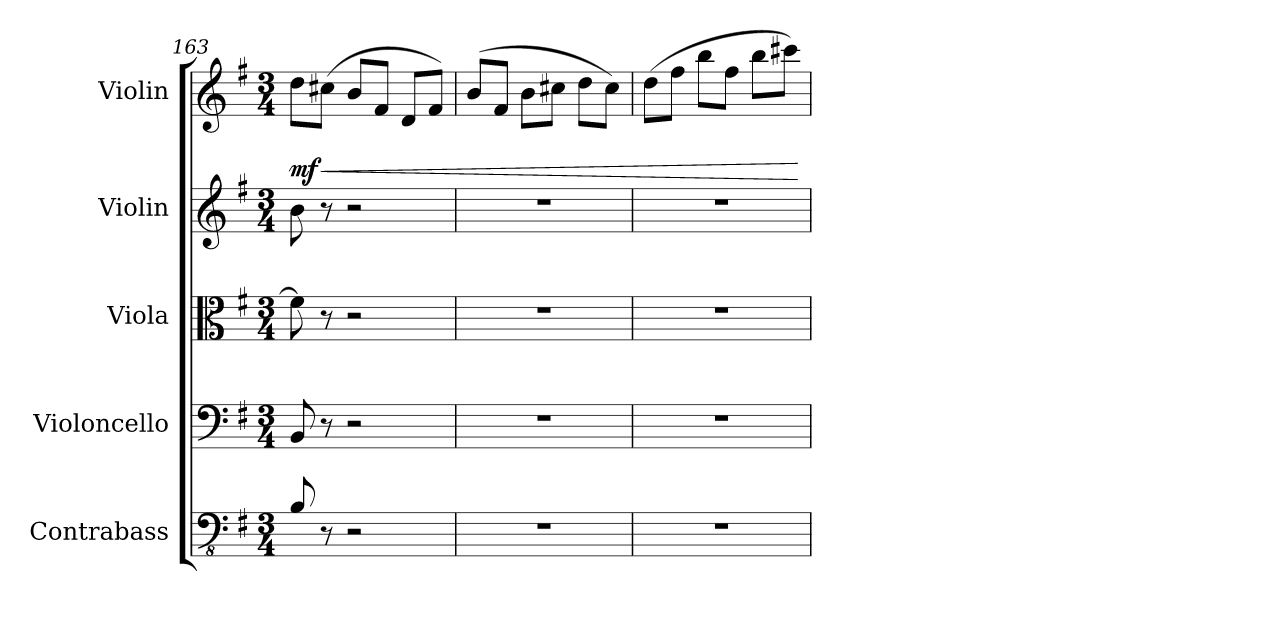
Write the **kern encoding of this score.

**kern	**kern	**kern	**kern	**kern	**dynam
*part5	*part4	*part3	*part2	*part1	*part1
*staff5	*staff4	*staff3	*staff2	*staff1	*staff1
*I"Contrabass	*I"Violoncello	*I"Viola	*I"Violin	*I"Violin	*
*I'Cb.	*I'Vc.	*I'Vla.	*I'Vln.	*I'Vln.	*
*clefFv4	*clefF4	*clefC3	*clefG2	*clefG2	*
*ITrd7c12	*	*	*	*	*
*k[f#]	*k[f#]	*k[f#]	*k[f#]	*k[f#]	*
*M3/4	*M3/4	*M3/4	*M3/4	*M3/4	*
=163	=163	=163	=163	=163	=163
!	!	!	!	!	!LO:DY:b
8BBB/	8BB/	8f#\]	8b\	8dd\L	mf
!	!	!	!	!	!LO:HP:b
8r	8r	8r	8r	(8cc#X\J	<
2r	2r	2r	2r	8b/L	.
.	.	.	.	8f#/J	.
.	.	.	.	8d/L	.
.	.	.	.	8f#/J)	.
=164	=164	=164	=164	=164	=164
2.r	2.r	2.r	2.r	(8b/L	.
.	.	.	.	8f#/J	.
.	.	.	.	8b\L	.
.	.	.	.	8cc#X\J	.
.	.	.	.	8dd\L	.
.	.	.	.	8cc#\J)	.
=165	=165	=165	=165	=165	=165
2.r	2.r	2.r	2.r	(8dd\L	.
.	.	.	.	8ff#\J	.
.	.	.	.	8bb\L	.
.	.	.	.	8ff#\J	.
.	.	.	.	8bb\L	.
.	.	.	.	8ccc#X\J)	.
.	.	.	.	.	[
=	=	=	=	=	=
*-	*-	*-	*-	*-	*-
